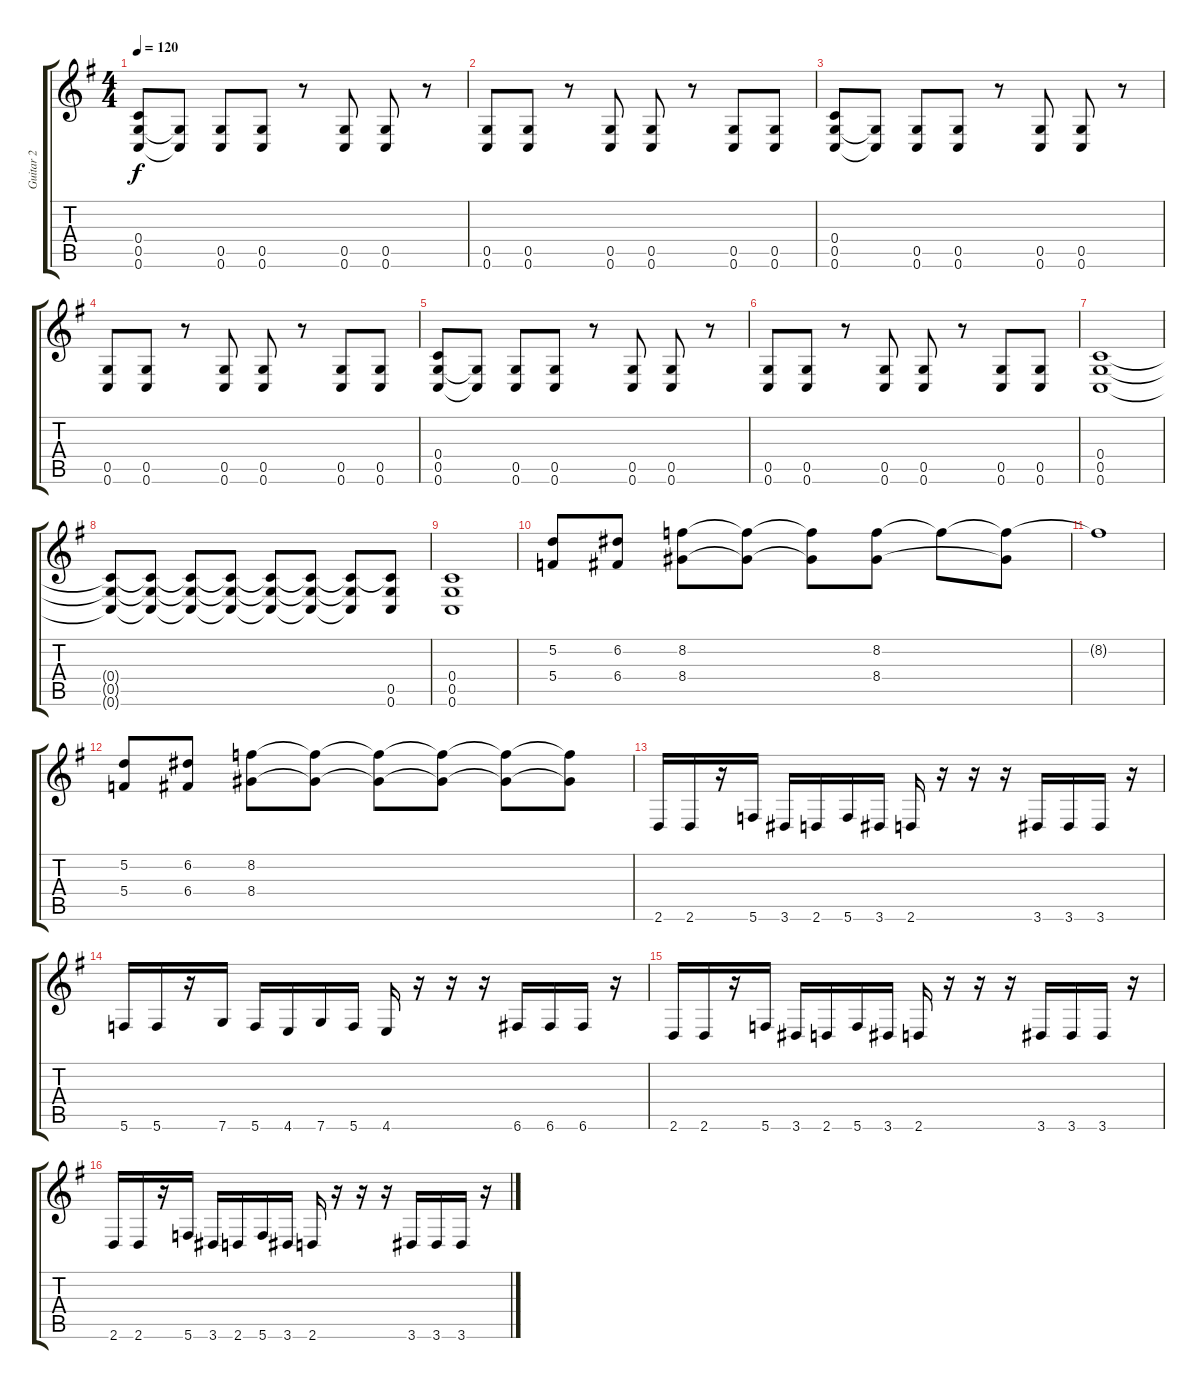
\track ("Guitar 2" "Guitar 2") {instrument distortionguitar}
\staff {score tabs}
\tuning (D4 A3 F3 C3 G2 C2) {hide}
\ts (4 4)
\tempo 120
\clef g2
\ks g
(0.4 0.5 0.6).8{dy f} (0.5{t} 0.6{t}).8 (0.5 0.6).8 (0.5 0.6).8 r.8 (0.5 0.6).8 (0.5 0.6).8 r.8 |
(0.5 0.6).8 (0.5 0.6).8 r.8 (0.5 0.6).8 (0.5 0.6).8 r.8 (0.5 0.6).8 (0.5 0.6).8 |
(0.4 0.5 0.6).8 (0.5{t} 0.6{t}).8 (0.5 0.6).8 (0.5 0.6).8 r.8 (0.5 0.6).8 (0.5 0.6).8 r.8 |
(0.5 0.6).8 (0.5 0.6).8 r.8 (0.5 0.6).8 (0.5 0.6).8 r.8 (0.5 0.6).8 (0.5 0.6).8 |
(0.4 0.5 0.6).8 (0.5{t} 0.6{t}).8 (0.5 0.6).8 (0.5 0.6).8 r.8 (0.5 0.6).8 (0.5 0.6).8 r.8 |
(0.5 0.6).8 (0.5 0.6).8 r.8 (0.5 0.6).8 (0.5 0.6).8 r.8 (0.5 0.6).8 (0.5 0.6).8 |
(0.4 0.5 0.6).1 |
(0.4{t} 0.5{t} 0.6{t}).8 (0.4{t} 0.5{t} 0.6{t}).8 (0.4{t} 0.5{t} 0.6{t}).8 (0.4{t} 0.5{t} 0.6{t}).8 (0.4{t} 0.5{t} 0.6{t}).8 (0.4{t} 0.5{t} 0.6{t}).8 (0.4{t} 0.5{t} 0.6{t}).8 (0.4{t} 0.5 0.6).8 |
(0.4 0.5 0.6).1 |
(5.2 5.4).8 (6.2 6.4).8 (8.2 8.4).8 (8.2{t} 8.4{t}).8 (8.2{t} 8.4{t}).8 (8.2 8.4).8 8.2{t}.8 (8.2{t} 8.4{t}).8 |
8.2{t}.1 |
(5.2 5.4).8 (6.2 6.4).8 (8.2 8.4).8 (8.2{t} 8.4{t}).8 (8.2{t} 8.4{t}).8 (8.2{t} 8.4{t}).8 (8.2{t} 8.4{t}).8 (8.2{t} 8.4{t}).8 |
2.6.16 2.6.16 r.16 5.6.16 3.6.16 2.6.16 5.6.16 3.6.16 2.6.16 r.16 r.16 r.16 3.6.16 3.6.16 3.6.16 r.16 |
5.6.16 5.6.16 r.16 7.6.16 5.6.16 4.6.16 7.6.16 5.6.16 4.6.16 r.16 r.16 r.16 6.6.16 6.6.16 6.6.16 r.16 |
2.6.16 2.6.16 r.16 5.6.16 3.6.16 2.6.16 5.6.16 3.6.16 2.6.16 r.16 r.16 r.16 3.6.16 3.6.16 3.6.16 r.16 |
2.6.16 2.6.16 r.16 5.6.16 3.6.16 2.6.16 5.6.16 3.6.16 2.6.16 r.16 r.16 r.16 3.6.16 3.6.16 3.6.16 r.16
